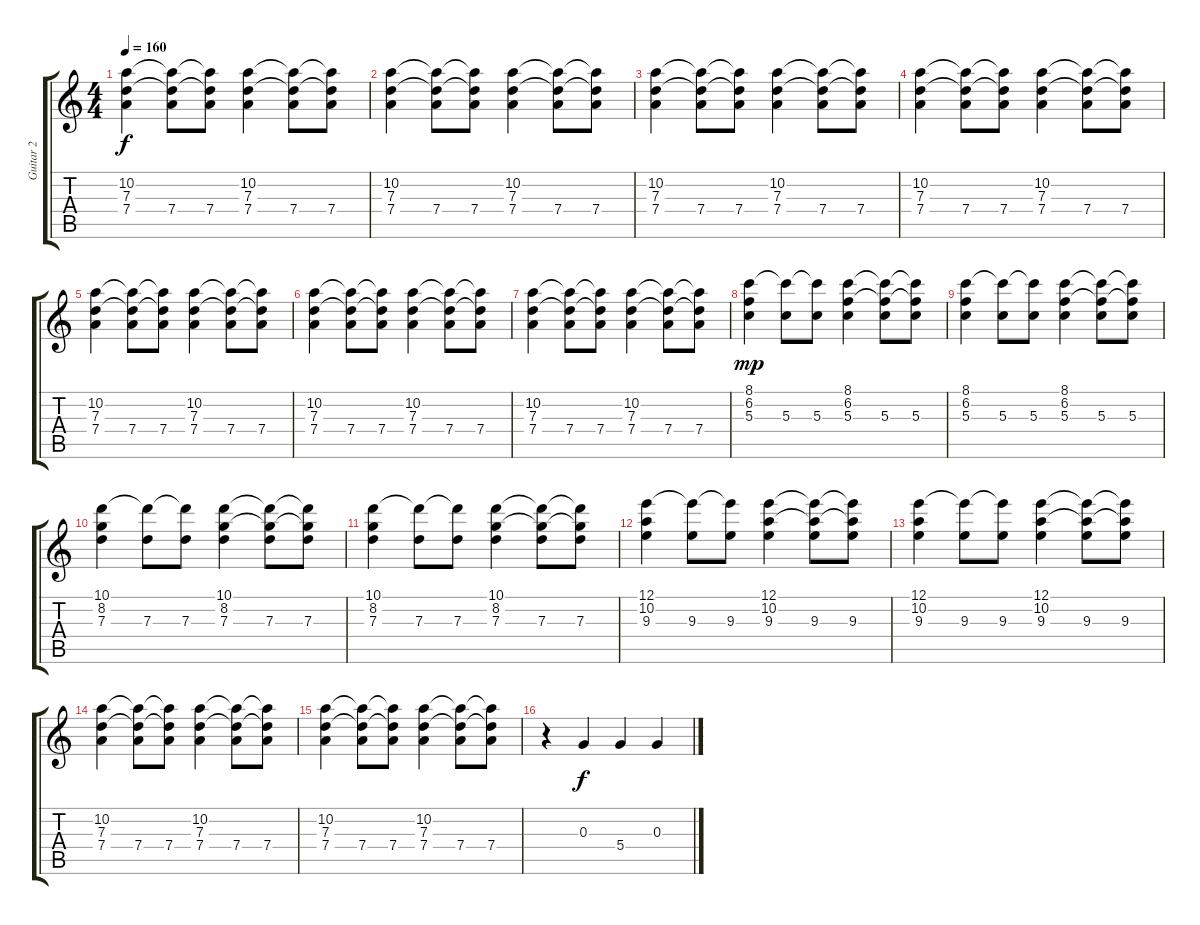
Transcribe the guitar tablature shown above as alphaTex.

\track ("Guitar 2" "Guitar 2") {instrument acousticguitarsteel}
\staff {score tabs}
\tuning (E4 B3 G3 D3 A2 E2) {hide}
\ts (4 4)
\tempo 160
\clef g2
\ks c
(10.2 7.3 7.4).4{dy f} (10.2{t} 7.3{t} 7.4).8 (10.2{t} 7.3{t} 7.4).8 (10.2 7.3 7.4).4 (10.2{t} 7.3{t} 7.4).8 (10.2{t} 7.3{t} 7.4).8 |
(10.2 7.3 7.4).4 (10.2{t} 7.3{t} 7.4).8 (10.2{t} 7.3{t} 7.4).8 (10.2 7.3 7.4).4 (10.2{t} 7.3{t} 7.4).8 (10.2{t} 7.3{t} 7.4).8 |
(10.2 7.3 7.4).4 (10.2{t} 7.3{t} 7.4).8 (10.2{t} 7.3{t} 7.4).8 (10.2 7.3 7.4).4 (10.2{t} 7.3{t} 7.4).8 (10.2{t} 7.3{t} 7.4).8 |
(10.2 7.3 7.4).4 (10.2{t} 7.3{t} 7.4).8 (10.2{t} 7.3{t} 7.4).8 (10.2 7.3 7.4).4 (10.2{t} 7.3{t} 7.4).8 (10.2{t} 7.3{t} 7.4).8 |
(10.2 7.3 7.4).4 (10.2{t} 7.3{t} 7.4).8 (10.2{t} 7.3{t} 7.4).8 (10.2 7.3 7.4).4 (10.2{t} 7.3{t} 7.4).8 (10.2{t} 7.3{t} 7.4).8 |
(10.2 7.3 7.4).4 (10.2{t} 7.3{t} 7.4).8 (10.2{t} 7.3{t} 7.4).8 (10.2 7.3 7.4).4 (10.2{t} 7.3{t} 7.4).8 (10.2{t} 7.3{t} 7.4).8 |
(10.2 7.3 7.4).4 (10.2{t} 7.3{t} 7.4).8 (10.2{t} 7.3{t} 7.4).8 (10.2 7.3 7.4).4 (10.2{t} 7.3{t} 7.4).8 (10.2{t} 7.3{t} 7.4).8 |
(8.1 6.2 5.3).4{dy mp} (8.1{t} 5.3).8 (8.1{t} 5.3).8 (8.1 6.2 5.3).4 (8.1{t} 6.2{t} 5.3).8 (8.1{t} 6.2{t} 5.3).8 |
(8.1 6.2 5.3).4 (8.1{t} 5.3).8 (8.1{t} 5.3).8 (8.1 6.2 5.3).4 (8.1{t} 6.2{t} 5.3).8 (8.1{t} 6.2{t} 5.3).8 |
(10.1 8.2 7.3).4 (10.1{t} 7.3).8 (10.1{t} 7.3).8 (10.1 8.2 7.3).4 (10.1{t} 8.2{t} 7.3).8 (10.1{t} 8.2{t} 7.3).8 |
(10.1 8.2 7.3).4 (10.1{t} 7.3).8 (10.1{t} 7.3).8 (10.1 8.2 7.3).4 (10.1{t} 8.2{t} 7.3).8 (10.1{t} 8.2{t} 7.3).8 |
(12.1 10.2 9.3).4 (12.1{t} 9.3).8 (12.1{t} 9.3).8 (12.1 10.2 9.3).4 (12.1{t} 10.2{t} 9.3).8 (12.1{t} 10.2{t} 9.3).8 |
(12.1 10.2 9.3).4 (12.1{t} 9.3).8 (12.1{t} 9.3).8 (12.1 10.2 9.3).4 (12.1{t} 10.2{t} 9.3).8 (12.1{t} 10.2{t} 9.3).8 |
(10.2 7.3 7.4).4 (10.2{t} 7.3{t} 7.4).8 (10.2{t} 7.3{t} 7.4).8 (10.2 7.3 7.4).4 (10.2{t} 7.3{t} 7.4).8 (10.2{t} 7.3{t} 7.4).8 |
(10.2 7.3 7.4).4 (10.2{t} 7.3{t} 7.4).8 (10.2{t} 7.3{t} 7.4).8 (10.2 7.3 7.4).4 (10.2{t} 7.3{t} 7.4).8 (10.2{t} 7.3{t} 7.4).8 |
r.4 0.3.4{dy f} 5.4.4 0.3.4
